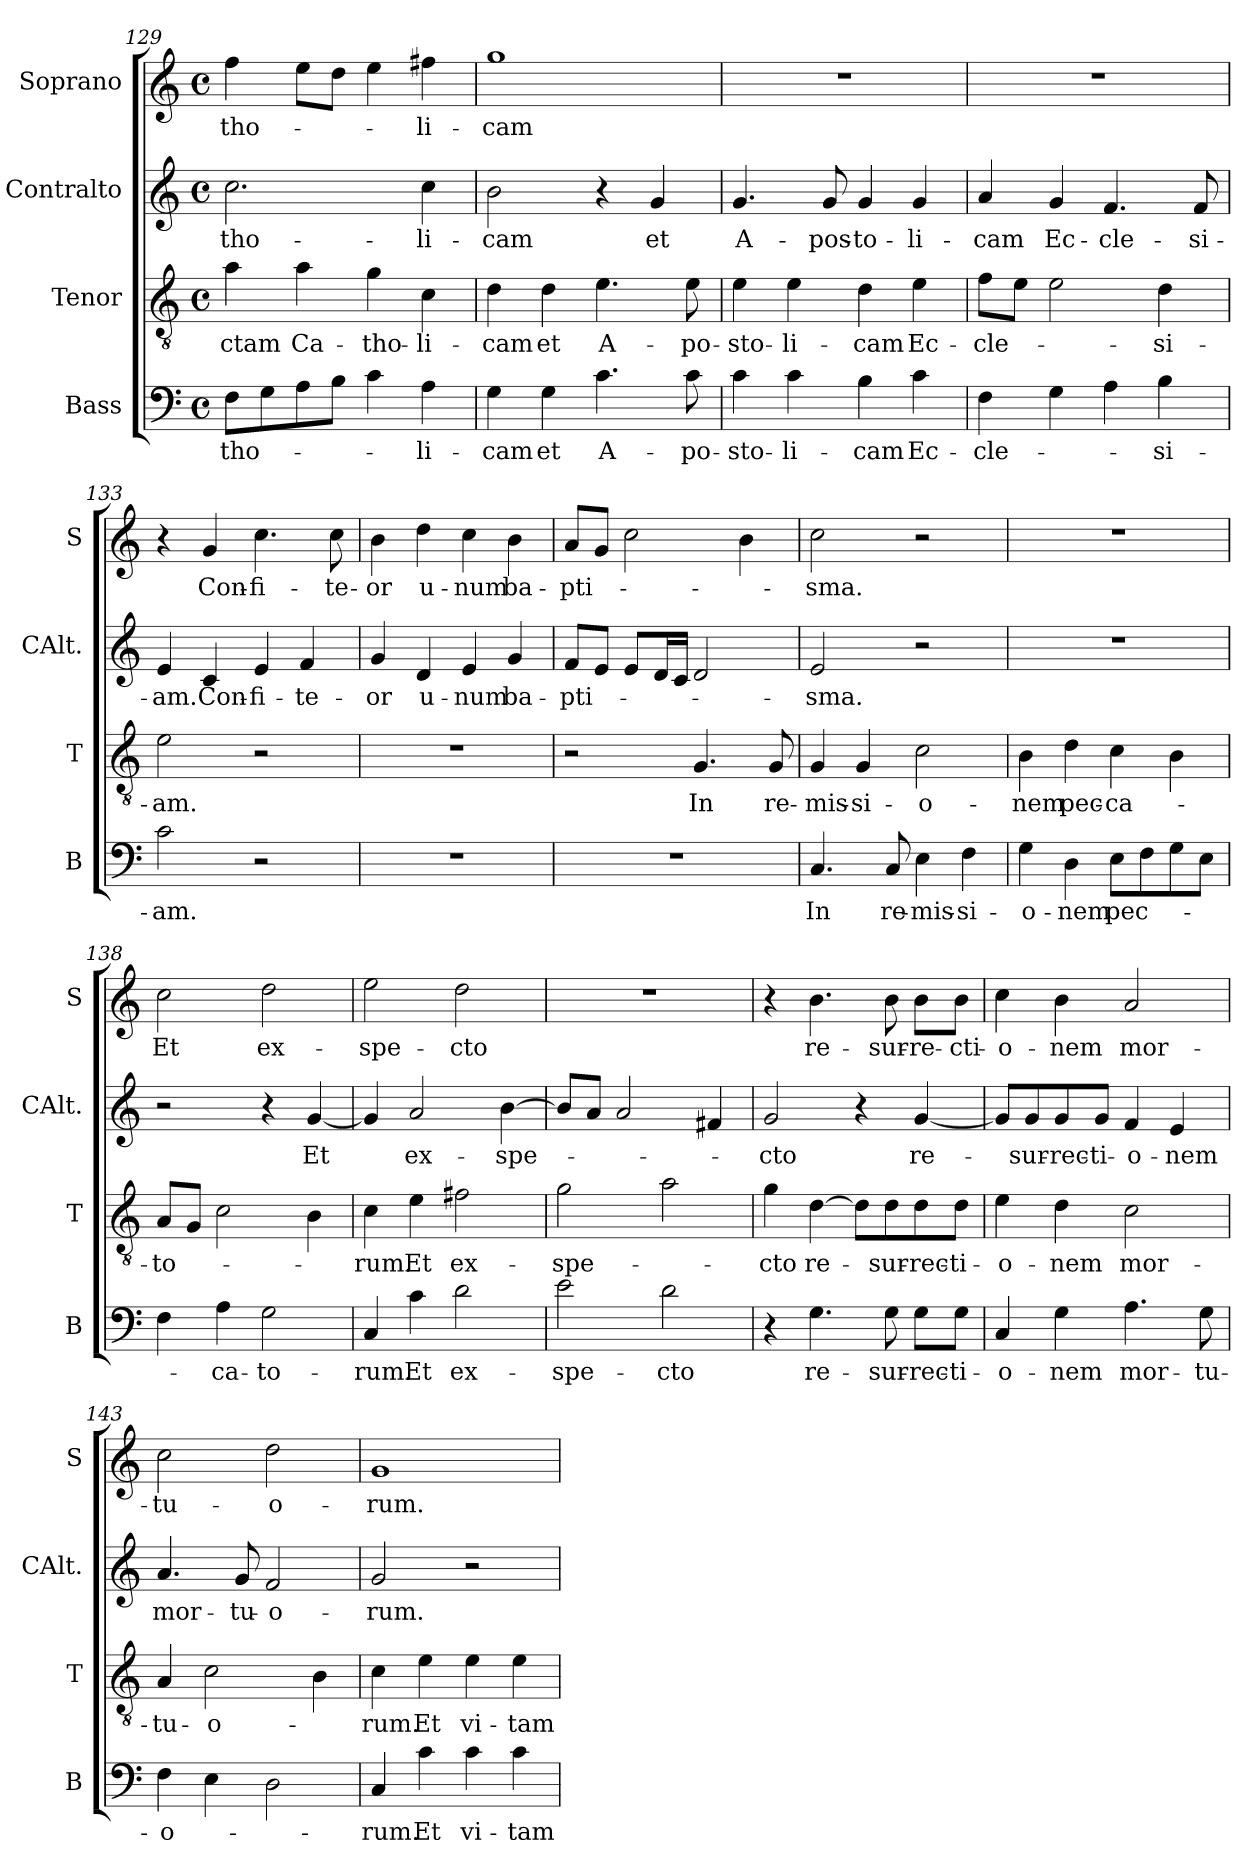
**kern	**text	**kern	**text	**kern	**text	**kern	**text
*part4	*part4	*part3	*part3	*part2	*part2	*part1	*part1
*staff4	*staff4	*staff3	*staff3	*staff2	*staff2	*staff1	*staff1
*I"Bass	*	*I"Tenor	*	*I"Contralto	*	*I"Soprano	*
*I'B	*	*I'T	*	*I'CAlt.	*	*I'S	*
*clefF4	*	*clefGv2	*	*clefG2	*	*clefG2	*
*k[]	*	*k[]	*	*k[]	*	*k[]	*
*C:	*	*C:	*	*C:	*	*C:	*
*M4/4	*	*M4/4	*	*M4/4	*	*M4/4	*
*met(c)	*	*met(c)	*	*met(c)	*	*met(c)	*
=129	=129	=129	=129	=129	=129	=129	=129
8F\L	-tho-	4a\	-ctam	2.cc\	-tho-	4ff\	-tho-
8G\	.	.	.	.	.	.	.
8A\	.	4a\	Ca-	.	.	8ee\L	.
8B\J	.	.	.	.	.	8dd\J	.
4c\	.	4g\	-tho-	.	.	4ee\	.
4A\	-li-	4c\	-li-	4cc\	-li-	4ff#X\	-li-
=130	=130	=130	=130	=130	=130	=130	=130
4G\	-cam	4d\	-cam	2b\	-cam	1gg	-cam
4G\	et	4d\	et	.	.	.	.
4.c\	A-	4.e\	A-	4r	.	.	.
.	.	.	.	4g/	et	.	.
8c\	-po-	8e\	-po-	.	.	.	.
!!LO:LB:g=z
=131	=131	=131	=131	=131	=131	=131	=131
4c\	-sto-	4e\	-sto-	4.g/	A-	1r	.
4c\	-li-	4e\	-li-	.	.	.	.
.	.	.	.	8g/	-pos-	.	.
4B\	-cam	4d\	-cam	4g/	-to-	.	.
4c\	Ec-	4e\	Ec-	4g/	-li-	.	.
=132	=132	=132	=132	=132	=132	=132	=132
4F\	-cle-	8f\L	-cle-	4a/	-cam	1r	.
.	.	8e\J	.	.	.	.	.
4G\	.	2e\	.	4g/	Ec-	.	.
4A\	.	.	.	4.f/	-cle-	.	.
4B\	-si-	4d\	-si-	.	.	.	.
.	.	.	.	8f/	-si-	.	.
=133	=133	=133	=133	=133	=133	=133	=133
2c\	-am.	2e\	-am.	4e/	-am.	4r	.
.	.	.	.	4c/	Con-	4g/	Con-
2r	.	2r	.	4e/	-fi-	4.cc\	-fi-
.	.	.	.	4f/	-te-	.	.
.	.	.	.	.	.	8cc\	-te-
=134	=134	=134	=134	=134	=134	=134	=134
1r	.	1r	.	4g/	-or	4b\	-or
.	.	.	.	4d/	u-	4dd\	u-
.	.	.	.	4e/	-num	4cc\	-num
.	.	.	.	4g/	ba-	4b\	ba-
!!LO:PB:g=z
=135	=135	=135	=135	=135	=135	=135	=135
1r	.	2r	.	8f/L	-pti-	8a/L	-pti-
.	.	.	.	8e/J	.	8g/J	.
.	.	.	.	8e/L	.	2cc\	.
.	.	.	.	16d/L	.	.	.
.	.	.	.	16c/JJ	.	.	.
.	.	4.G/	In	2d/	.	.	.
.	.	.	.	.	.	4b\	.
.	.	8G/	re-	.	.	.	.
=136	=136	=136	=136	=136	=136	=136	=136
4.C/	In	4G/	-mis-	2e/	-sma.	2cc\	-sma.
.	.	4G/	-si-	.	.	.	.
8C/	re-	.	.	.	.	.	.
4E\	-mis-	2c\	-o-	2r	.	2r	.
4F\	-si-	.	.	.	.	.	.
=137	=137	=137	=137	=137	=137	=137	=137
4G\	-o-	4B\	-nem	1r	.	1r	.
4D\	-nem	4d\	pec-	.	.	.	.
8E\L	pec-	4c\	-ca-	.	.	.	.
8F\	.	.	.	.	.	.	.
8G\	.	4B\	.	.	.	.	.
8E\J	.	.	.	.	.	.	.
=138	=138	=138	=138	=138	=138	=138	=138
4F\	.	8A/L	-to-	2r	.	2cc\	Et
.	.	8G/J	.	.	.	.	.
4A\	-ca-	2c\	.	.	.	.	.
2G\	-to-	.	.	4r	.	2dd\	ex-
.	.	4B\	.	[4g/	Et	.	.
!!LO:LB:g=z
=139	=139	=139	=139	=139	=139	=139	=139
4C/	-rum.	4c\	-rum.	4g/]	.	2ee\	-spe-
4c\	Et	4e\	Et	2a/	ex-	.	.
2d\	ex-	2f#X\	ex-	.	.	2dd\	-cto
.	.	.	.	[4b\	-spe-	.	.
=140	=140	=140	=140	=140	=140	=140	=140
2e\	-spe-	2g\	-spe-	8b/L]	.	1r	.
.	.	.	.	8a/J	.	.	.
.	.	.	.	2a/	.	.	.
2d\	-cto	2a\	.	.	.	.	.
.	.	.	.	4f#X/	.	.	.
=141	=141	=141	=141	=141	=141	=141	=141
4r	.	4g\	-cto	2g/	-cto	4r	.
4.G\	re-	[4d\	re-	.	.	4.b\	re-
.	.	8d\L]	.	4r	.	.	.
8G\	-sur-	8d\	-sur-	.	.	8b\	-sur-
8G\L	-rec-	8d\	-rec-	[4g/	re-	8b\L	-re-
8G\J	-ti-	8d\J	-ti-	.	.	8b\J	-cti-
=142	=142	=142	=142	=142	=142	=142	=142
4C/	-o-	4e\	-o-	8g/L]	.	4cc\	-o-
.	.	.	.	8g/	-sur-	.	.
4G\	-nem	4d\	-nem	8g/	-rec-	4b\	-nem
.	.	.	.	8g/J	-ti-	.	.
4.A\	mor-	2c\	mor-	4f/	-o-	2a/	mor-
.	.	.	.	4e/	-nem	.	.
8G\	-tu-	.	.	.	.	.	.
!!LO:LB:g=z
=143	=143	=143	=143	=143	=143	=143	=143
4F\	-o-	4A/	-tu-	4.a/	mor-	2cc\	-tu-
4E\	.	2c\	-o-	.	.	.	.
.	.	.	.	8g/	-tu-	.	.
2D\	.	.	.	2f/	-o-	2dd\	-o-
.	.	4B\	.	.	.	.	.
=144	=144	=144	=144	=144	=144	=144	=144
4C/	-rum.	4c\	-rum.	2g/	-rum.	1g	-rum.
4c\	Et	4e\	Et	.	.	.	.
4c\	vi-	4e\	vi-	2r	.	.	.
4c\	-tam	4e\	-tam	.	.	.	.
=	=	=	=	=	=	=	=
*-	*-	*-	*-	*-	*-	*-	*-
